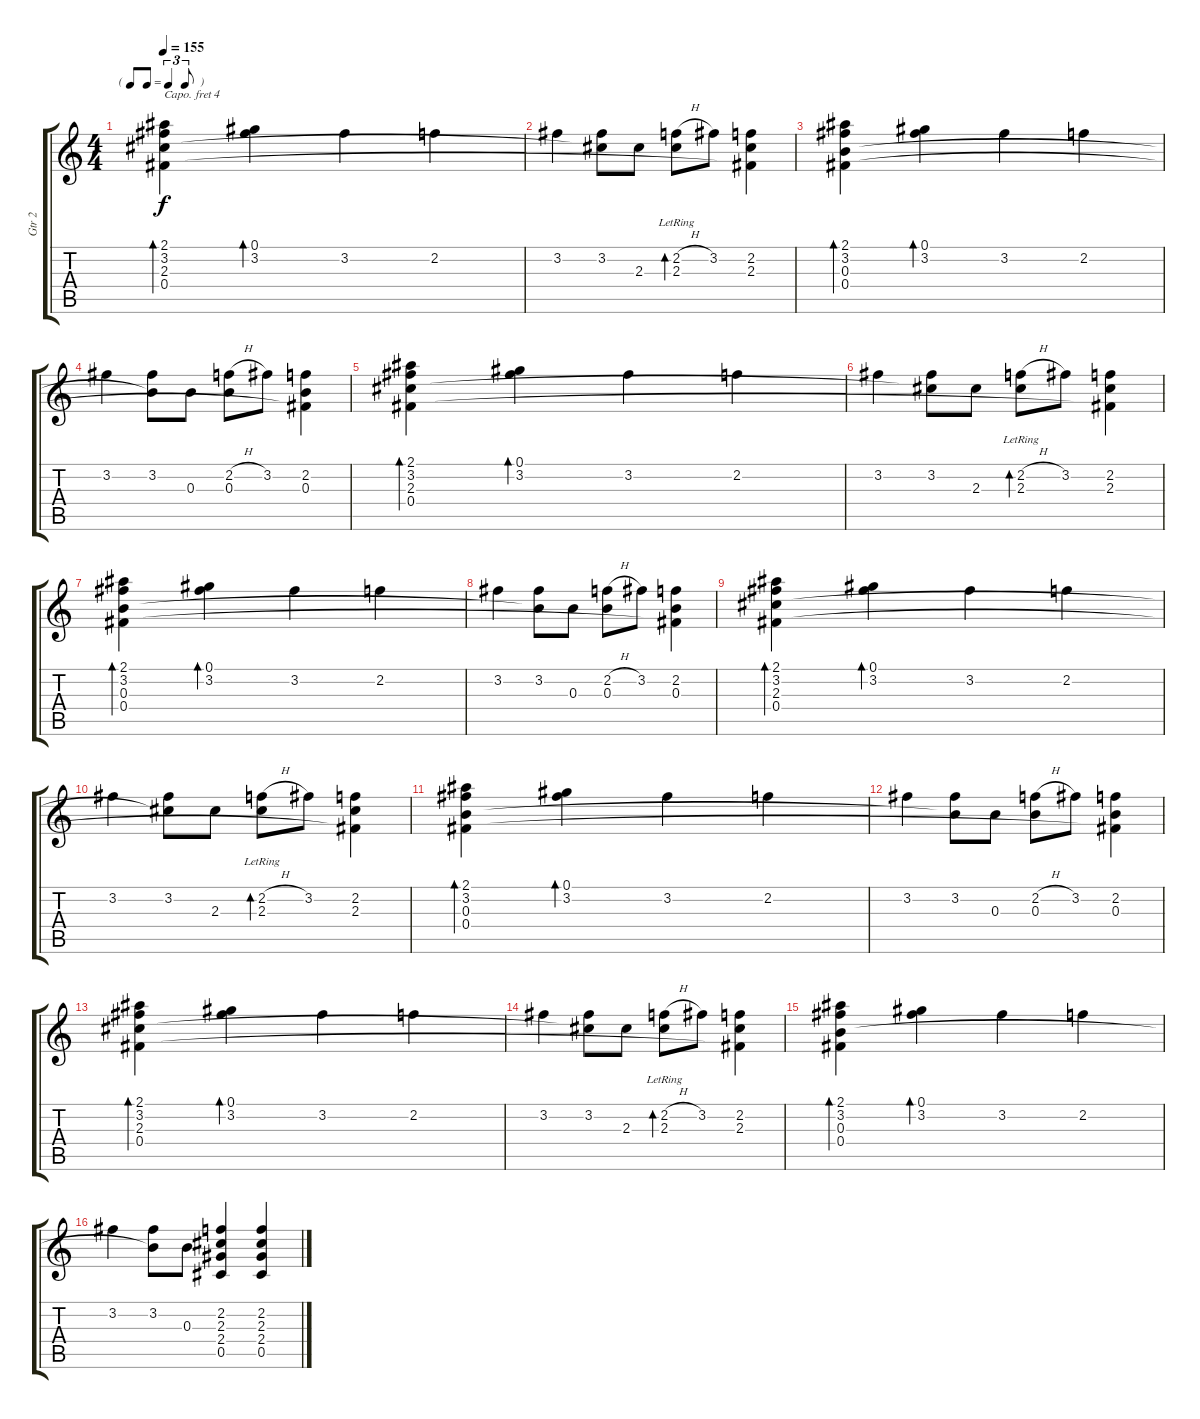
\track ("Gtr 2" "Gtr 2") {instrument overdrivenguitar}
\staff {score tabs}
\capo 4
\tuning (E4 B3 G3 D3 A2 E2) {hide}
\ts (4 4)
\tf triplet8th
\tempo 155
\clef g2
\ks c
(2.1 3.2 2.3 0.4).4{bd 240 dy f} (0.1 3.2).4{bd 120} 3.2.4 2.2.4 |
3.2.4 (3.2 2.3{t}).8 2.3.8 (2.2{h} 2.3{lr}).8{bd 120} 3.2.8 (2.2 2.3 0.4{t}).4 |
(2.1 3.2 0.3 0.4).4{bd 240} (0.1 3.2).4{bd 120} 3.2.4 2.2.4 |
3.2.4 (3.2 0.3{t}).8 0.3.8 (2.2{h} 0.3).8 3.2.8 (2.2 0.3 0.4{t}).4 |
(2.1 3.2 2.3 0.4).4{bd 240} (0.1 3.2).4{bd 120} 3.2.4 2.2.4 |
3.2.4 (3.2 2.3{t}).8 2.3.8 (2.2{h} 2.3{lr}).8{bd 120} 3.2.8 (2.2 2.3 0.4{t}).4 |
(2.1 3.2 0.3 0.4).4{bd 240} (0.1 3.2).4{bd 120} 3.2.4 2.2.4 |
3.2.4 (3.2 0.3{t}).8 0.3.8 (2.2{h} 0.3).8 3.2.8 (2.2 0.3 0.4{t}).4 |
(2.1 3.2 2.3 0.4).4{bd 240 volume 6} (0.1 3.2).4{bd 120} 3.2.4 2.2.4 |
3.2.4 (3.2 2.3{t}).8 2.3.8 (2.2{h} 2.3{lr}).8{bd 120} 3.2.8 (2.2 2.3 0.4{t}).4 |
(2.1 3.2 0.3 0.4).4{bd 240} (0.1 3.2).4{bd 120} 3.2.4 2.2.4 |
3.2.4 (3.2 0.3{t}).8 0.3.8 (2.2{h} 0.3).8 3.2.8 (2.2 0.3 0.4{t}).4 |
(2.1 3.2 2.3 0.4).4{bd 240} (0.1 3.2).4{bd 120} 3.2.4 2.2.4 |
3.2.4 (3.2 2.3{t}).8 2.3.8 (2.2{h} 2.3{lr}).8{bd 120} 3.2.8 (2.2 2.3 0.4{t}).4 |
(2.1 3.2 0.3 0.4).4{bd 240} (0.1 3.2).4{bd 120} 3.2.4 2.2.4 |
3.2.4 (3.2 0.3{t}).8 0.3.8 (2.2 2.3 2.4 0.5).4 (2.2 2.3 2.4 0.5).4
